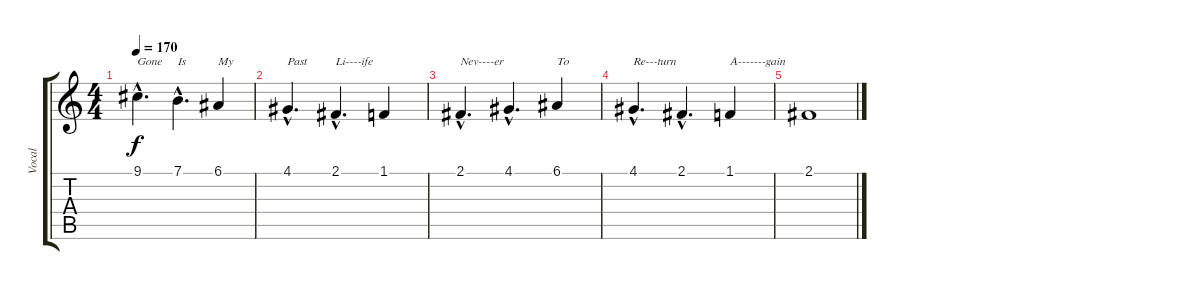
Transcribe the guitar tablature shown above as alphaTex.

\track ("Vocal" "Vocal") {instrument frenchhorn}
\staff {score tabs}
\tuning (E4 B3 G3 D3 A2 E2) {hide}
\ts (4 4)
\tempo 170
\clef g2
\ks c
9.1{hac}.4{d txt "Gone" dy f} 7.1{hac}.4{d txt "Is"} 6.1.4{txt "My"} |
4.1{hac}.4{d txt "Past"} 2.1{hac}.4{d txt "Li----ife"} 1.1.4 |
2.1{hac}.4{d txt "Nev----er"} 4.1{hac}.4{d} 6.1.4{txt "To"} |
4.1{hac}.4{d txt "Re---turn"} 2.1{hac}.4{d} 1.1.4{txt "A-------gain"} |
2.1.1
